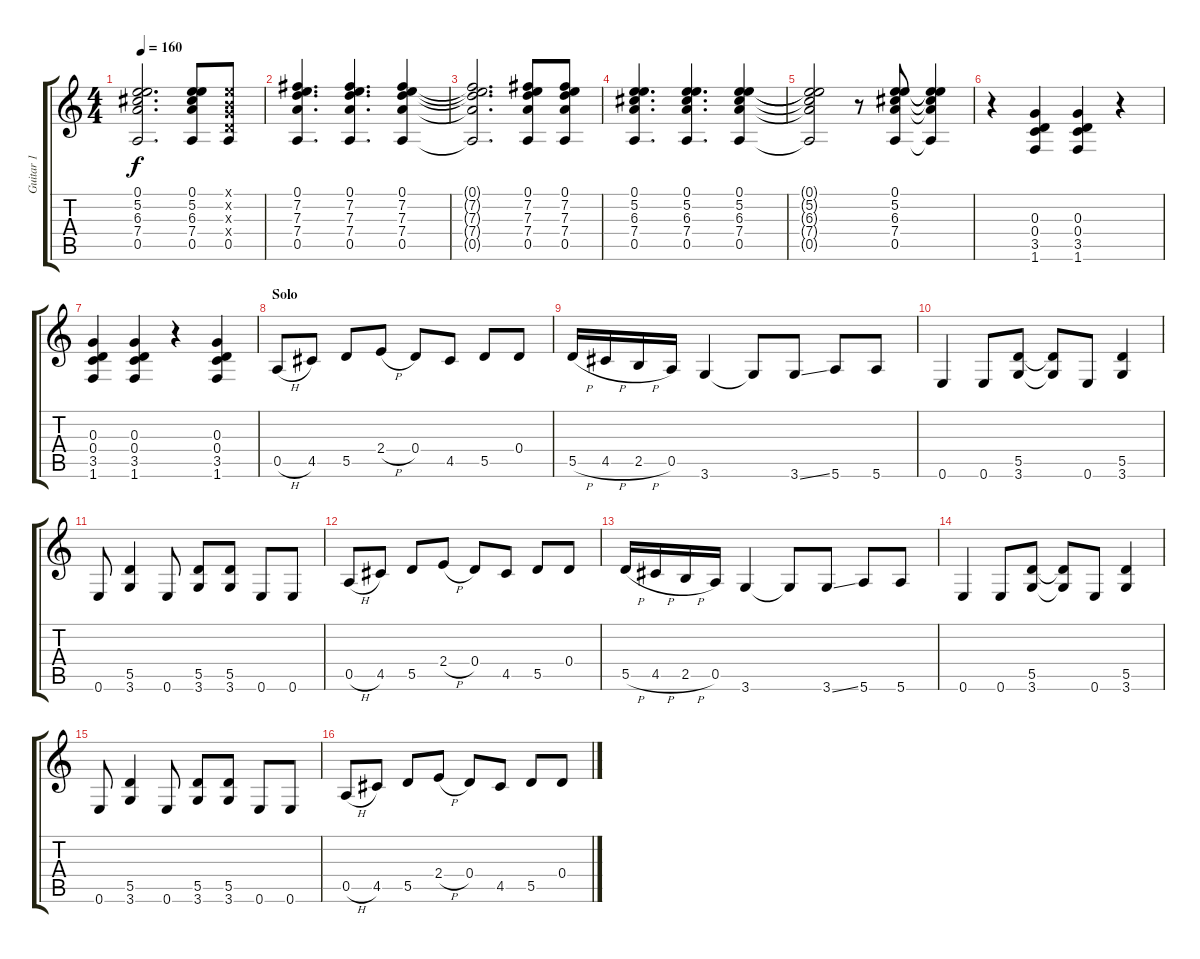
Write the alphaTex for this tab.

\track ("Guitar 1" "Guitar 1") {instrument overdrivenguitar}
\staff {score tabs}
\tuning (E4 B3 G3 D3 A2 E2) {hide}
\ts (4 4)
\tempo 160
\clef g2
\ks c
(0.1{t} 5.2{t} 6.3{t} 7.4{t} 0.5{t}).2{d dy f} (0.1 5.2 6.3 7.4 0.5).8 (0.1{x} 0.2{x} 0.3{x} 0.4{x} 0.5).8 |
(0.1 7.2 7.3 7.4 0.5).4{d} (0.1 7.2 7.3 7.4 0.5).4{d} (0.1 7.2 7.3 7.4 0.5).4 |
(0.1{t} 7.2{t} 7.3{t} 7.4{t} 0.5{t}).2{d} (0.1 7.2 7.3 7.4 0.5).8 (0.1 7.2 7.3 7.4 0.5).8 |
(0.1 5.2 6.3 7.4 0.5).4{d} (0.1 5.2 6.3 7.4 0.5).4{d} (0.1 5.2 6.3 7.4 0.5).4 |
(0.1{t} 5.2{t} 6.3{t} 7.4{t} 0.5{t}).2 r.8 (0.1 5.2 6.3 7.4 0.5).8 (0.1{t} 5.2{t} 6.3{t} 7.4{t} 0.5{t}).4 |
r.4 (0.3 0.4 3.5 1.6).4 (0.3 0.4 3.5 1.6).4 r.4 |
(0.3 0.4 3.5 1.6).4 (0.3 0.4 3.5 1.6).4 r.4 (0.3 0.4 3.5 1.6).4 |
\section ("" "Solo")
0.5{h}.8 4.5.8 5.5.8 2.4{h}.8 0.4.8 4.5.8 5.5.8 0.4.8 |
5.5{h}.16 4.5{h}.16 2.5{h}.16 0.5.16 3.6.4 3.6{t}.8 3.6{ss}.8 5.6.8 5.6.8 |
0.6.4 0.6.8 (5.5 3.6).8 (5.5{t} 3.6{t}).8 0.6.8 (5.5 3.6).4 |
0.6.8 (5.5 3.6).4 0.6.8 (5.5 3.6).8 (5.5 3.6).8 0.6.8 0.6.8 |
0.5{h}.8 4.5.8 5.5.8 2.4{h}.8 0.4.8 4.5.8 5.5.8 0.4.8 |
5.5{h}.16 4.5{h}.16 2.5{h}.16 0.5.16 3.6.4 3.6{t}.8 3.6{ss}.8 5.6.8 5.6.8 |
0.6.4 0.6.8 (5.5 3.6).8 (5.5{t} 3.6{t}).8 0.6.8 (5.5 3.6).4 |
0.6.8 (5.5 3.6).4 0.6.8 (5.5 3.6).8 (5.5 3.6).8 0.6.8 0.6.8 |
0.5{h}.8 4.5.8 5.5.8 2.4{h}.8 0.4.8 4.5.8 5.5.8 0.4.8
